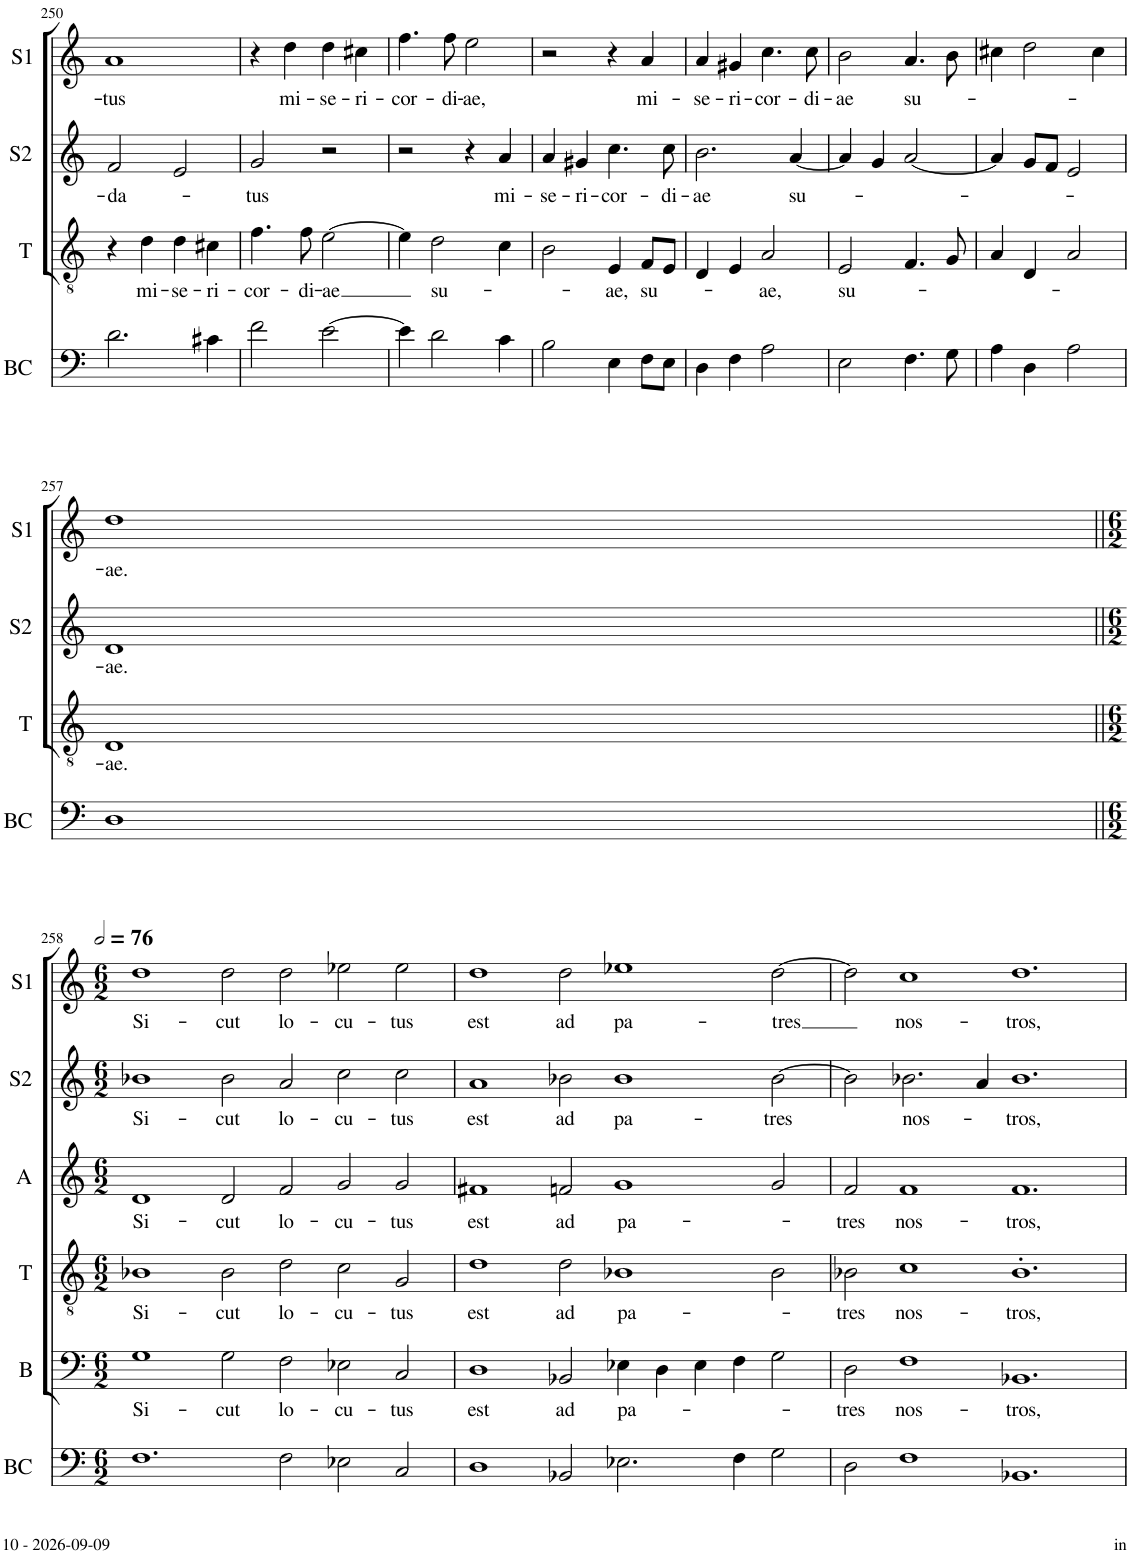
**kern	**kern	**text	**kern	**text	**kern	**text	**kern	**text	**kern	**text
*part6	*part5	*part5	*part4	*part4	*part3	*part3	*part2	*part2	*part1	*part1
*staff6	*staff5	*staff5	*staff4	*staff4	*staff3	*staff3	*staff2	*staff2	*staff1	*staff1
*I"BC	*I"B	*	*I"T	*	*I"A	*	*I"S2	*	*I"S1	*
*I'BC	*I'B	*	*I'T	*	*I'A	*	*I'S2	*	*I'S1	*
!!LO:PB:g=z
*clefF4	*clefF4	*	*clefGv2	*	*clefG2	*	*clefG2	*	*clefG2	*
*	*	*	*	*	*	*	*Trd1c2	*	*	*
*k[]	*k[]	*	*k[]	*	*k[]	*	*k[]	*	*k[]	*
*M4/4	*M4/4	*	*M4/4	*	*M4/4	*	*M4/4	*	*M4/4	*
=250	=250	=250	=250	=250	=250	=250	=250	=250	=250	=250
!	!	!	!	!	!	!	!	!LO:LY:b	!	!LO:LY:b
2.d\	1r	.	4r	.	1r	.	2f/	-da-	1a	-tus
!	!	!	!	!LO:LY:b	!	!	!	!	!	!
.	.	.	4d\	mi-	.	.	.	.	.	.
!	!	!	!	!LO:LY:b	!	!	!	!	!	!
.	.	.	4d\	-se-	.	.	2e/	.	.	.
!	!	!	!	!LO:LY:b	!	!	!	!	!	!
4c#X\	.	.	4c#X\	-ri-	.	.	.	.	.	.
=251	=251	=251	=251	=251	=251	=251	=251	=251	=251	=251
!	!	!	!	!LO:LY:b	!	!	!	!LO:LY:b	!	!
2f\	1r	.	4.f\	-cor-	1r	.	2g/	-tus	4r	.
!	!	!	!	!	!	!	!	!	!	!LO:LY:b
.	.	.	.	.	.	.	.	.	4dd\	mi-
!	!	!	!	!LO:LY:b	!	!	!	!	!	!
.	.	.	8f\	-di-	.	.	.	.	.	.
!	!	!	!	!LO:LY:b	!	!	!	!	!	!LO:LY:b
[2e\	.	.	[2e\	-ae	.	.	2r	.	4dd\	-se-
!	!	!	!	!	!	!	!	!	!	!LO:LY:b
.	.	.	.	.	.	.	.	.	4cc#X\	-ri-
=252	=252	=252	=252	=252	=252	=252	=252	=252	=252	=252
!	!	!	!	!	!	!	!	!	!	!LO:LY:b
4e\]	1r	.	4e\]	.	1r	.	2r	.	4.ff\	-cor-
!	!	!	!	!LO:LY:b	!	!	!	!	!	!
2d\	.	.	2d\	su-	.	.	.	.	.	.
!	!	!	!	!	!	!	!	!	!	!LO:LY:b
.	.	.	.	.	.	.	.	.	8ff\	-di-
!	!	!	!	!	!	!	!	!	!	!LO:LY:b
.	.	.	.	.	.	.	4r	.	2ee\	-ae,
!	!	!	!	!	!	!	!	!LO:LY:b	!	!
4c\	.	.	4c\	.	.	.	4a/	mi-	.	.
=253	=253	=253	=253	=253	=253	=253	=253	=253	=253	=253
!	!	!	!	!	!	!	!	!LO:LY:b	!	!
2B\	1r	.	2B\	.	1r	.	4a/	-se-	2r	.
!	!	!	!	!	!	!	!	!LO:LY:b	!	!
.	.	.	.	.	.	.	4g#X/	-ri-	.	.
!	!	!	!	!LO:LY:b	!	!	!	!LO:LY:b	!	!
4E\	.	.	4E/	-ae,	.	.	4.cc\	-cor-	4r	.
!	!	!	!	!LO:LY:b	!	!	!	!	!	!LO:LY:b
8F\L	.	.	8F/L	su-	.	.	.	.	4a/	mi-
!	!	!	!	!	!	!	!	!LO:LY:b	!	!
8E\J	.	.	8E/J	.	.	.	8cc\	-di-	.	.
=254	=254	=254	=254	=254	=254	=254	=254	=254	=254	=254
!	!	!	!	!	!	!	!	!LO:LY:b	!	!LO:LY:b
4D\	1r	.	4D/	.	1r	.	2.b\	-ae	4a/	-se-
!	!	!	!	!	!	!	!	!	!	!LO:LY:b
4F\	.	.	4E/	.	.	.	.	.	4g#X/	-ri-
!	!	!	!	!LO:LY:b	!	!	!	!	!	!LO:LY:b
2A\	.	.	2A/	-ae,	.	.	.	.	4.cc\	-cor-
!	!	!	!	!	!	!	!	!LO:LY:b	!	!
.	.	.	.	.	.	.	[4a/	su-	.	.
!	!	!	!	!	!	!	!	!	!	!LO:LY:b
.	.	.	.	.	.	.	.	.	8cc\	-di-
=255	=255	=255	=255	=255	=255	=255	=255	=255	=255	=255
!	!	!	!	!LO:LY:b	!	!	!	!	!	!LO:LY:b
2E\	1r	.	2E/	su-	1r	.	4a/]	.	2b\	-ae
.	.	.	.	.	.	.	4g/	.	.	.
!	!	!	!	!	!	!	!	!	!	!LO:LY:b
4.F\	.	.	4.F/	.	.	.	[2a/	.	4.a/	su-
8G\	.	.	8G/	.	.	.	.	.	8b\	.
=256	=256	=256	=256	=256	=256	=256	=256	=256	=256	=256
4A\	1r	.	4A/	.	1r	.	4a/]	.	4cc#X\	.
4D\	.	.	4D/	.	.	.	8g/L	.	2dd\	.
.	.	.	.	.	.	.	8f/J	.	.	.
2A\	.	.	2A/	.	.	.	2e/	.	.	.
.	.	.	.	.	.	.	.	.	4cc#\	.
!!LO:LB:g=z
=257	=257	=257	=257	=257	=257	=257	=257	=257	=257	=257
!	!	!	!	!LO:LY:b	!	!	!	!LO:LY:b	!	!LO:LY:b
1D	1r	.	1D	-ae.	1r	.	1d	-ae.	1dd	-ae.
!!LO:LB:g=z
=258||	=258||	=258||	=258||	=258||	=258||	=258||	=258||	=258||	=258||	=258||
*M6/2	*M6/2	*	*M6/2	*	*M6/2	*	*M6/2	*	*M6/2	*
*	*	*	*	*	*	*	*	*	*MM152	*
!	!	!LO:LY:b	!	!LO:LY:b	!	!LO:LY:b	!	!LO:LY:b	!	!LO:LY:b
1.F	1G	Si-	1B-X	Si-	1d	Si-	1b-X	Si-	1dd	Si-
!	!	!LO:LY:b	!	!LO:LY:b	!	!LO:LY:b	!	!LO:LY:b	!	!LO:LY:b
.	2G\	-cut	2B-\	-cut	2d/	-cut	2b-\	-cut	2dd\	-cut
!	!	!LO:LY:b	!	!LO:LY:b	!	!LO:LY:b	!	!LO:LY:b	!	!LO:LY:b
2F\	2F\	lo-	2d\	lo-	2f/	lo-	2a/	lo-	2dd\	lo-
!	!	!LO:LY:b	!	!LO:LY:b	!	!LO:LY:b	!	!LO:LY:b	!	!LO:LY:b
2E-X\	2E-X\	-cu-	2c\	-cu-	2g/	-cu-	2cc\	-cu-	2ee-X\	-cu-
!	!	!LO:LY:b	!	!LO:LY:b	!	!LO:LY:b	!	!LO:LY:b	!	!LO:LY:b
2C/	2C/	-tus	2G/	-tus	2g/	-tus	2cc\	-tus	2ee-\	-tus
=259	=259	=259	=259	=259	=259	=259	=259	=259	=259	=259
!	!	!LO:LY:b	!	!LO:LY:b	!	!LO:LY:b	!	!LO:LY:b	!	!LO:LY:b
1D	1D	est	1d	est	1f#X	est	1a	est	1dd	est
!	!	!LO:LY:b	!	!LO:LY:b	!	!LO:LY:b	!	!LO:LY:b	!	!LO:LY:b
2BB-X/	2BB-X/	ad	2d\	ad	2fn/	ad	2b-X\	ad	2dd\	ad
!	!	!LO:LY:b	!	!LO:LY:b	!	!LO:LY:b	!	!LO:LY:b	!	!LO:LY:b
2.E-X\	4E-X\	pa-	1B-X	pa-	1g	pa-	1b-	pa-	1ee-X	pa-
.	4D\	.	.	.	.	.	.	.	.	.
.	4E-\	.	.	.	.	.	.	.	.	.
4F\	4F\	.	.	.	.	.	.	.	.	.
!	!	!	!	!	!	!	!	!LO:LY:b	!	!LO:LY:b
2G\	2G\	.	2B-\	.	2g/	.	[2b-\	-tres	[2dd\	-tres
=260	=260	=260	=260	=260	=260	=260	=260	=260	=260	=260
!	!	!LO:LY:b	!	!LO:LY:b	!	!LO:LY:b	!	!	!	!
2D\	2D\	-tres	2B-X\	-tres	2f/	-tres	2b-\]	.	2dd\]	.
!	!	!LO:LY:b	!	!LO:LY:b	!	!LO:LY:b	!	!LO:LY:b	!	!LO:LY:b
1F	1F	nos-	1c	nos-	1f	nos-	2.b-X\	nos-	1cc	nos-
.	.	.	.	.	.	.	4a/	.	.	.
!	!	!LO:LY:b	!	!LO:LY:b	!	!LO:LY:b	!	!LO:LY:b	!	!LO:LY:b
1.BB-X	1.BB-X	-tros,	1.B-'	-tros,	1.f	-tros,	1.b-	-tros,	1.dd	-tros,
=	=	=	=	=	=	=	=	=	=	=
*-	*-	*-	*-	*-	*-	*-	*-	*-	*-	*-
